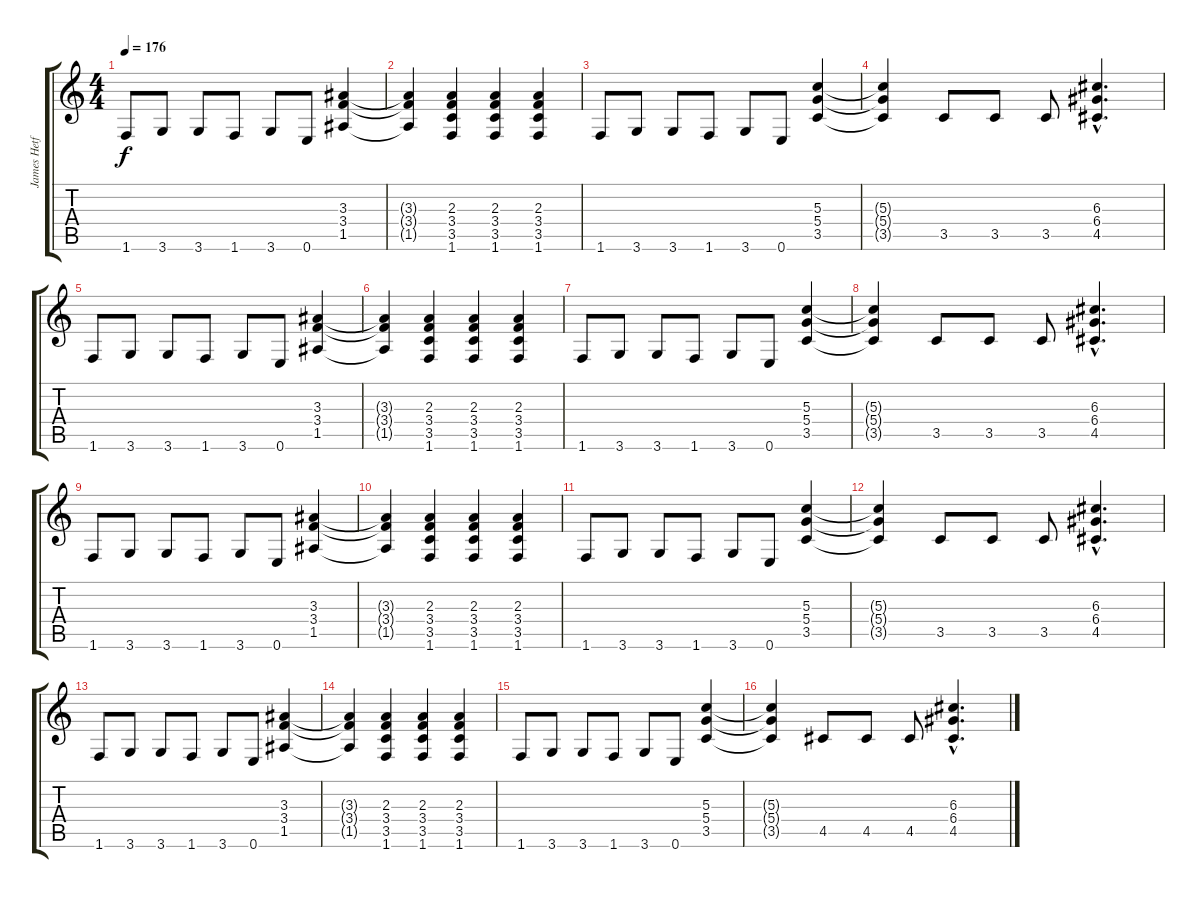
\track ("James Hetfield" "James Hetf") {instrument distortionguitar}
\staff {score tabs}
\tuning (E4 B3 G3 D3 A2 E2) {hide}
\ts (4 4)
\tempo 176
\clef g2
\ks c
1.6.8{dy f} 3.6.8 3.6.8 1.6.8 3.6.8 0.6.8 (3.3 3.4 1.5).4 |
(3.3{t} 3.4{t} 1.5{t}).4 (2.3 3.4 3.5 1.6).4 (2.3 3.4 3.5 1.6).4 (2.3 3.4 3.5 1.6).4 |
1.6.8 3.6.8 3.6.8 1.6.8 3.6.8 0.6.8 (5.3 5.4 3.5).4 |
(5.3{t} 5.4{t} 3.5{t}).4 3.5.8 3.5.8 3.5.8 (6.3{hac} 6.4{hac} 4.5{hac}).4{d} |
1.6.8 3.6.8 3.6.8 1.6.8 3.6.8 0.6.8 (3.3 3.4 1.5).4 |
(3.3{t} 3.4{t} 1.5{t}).4 (2.3 3.4 3.5 1.6).4 (2.3 3.4 3.5 1.6).4 (2.3 3.4 3.5 1.6).4 |
1.6.8 3.6.8 3.6.8 1.6.8 3.6.8 0.6.8 (5.3 5.4 3.5).4 |
(5.3{t} 5.4{t} 3.5{t}).4 3.5.8 3.5.8 3.5.8 (6.3{hac} 6.4{hac} 4.5{hac}).4{d} |
1.6.8 3.6.8 3.6.8 1.6.8 3.6.8 0.6.8 (3.3 3.4 1.5).4 |
(3.3{t} 3.4{t} 1.5{t}).4 (2.3 3.4 3.5 1.6).4 (2.3 3.4 3.5 1.6).4 (2.3 3.4 3.5 1.6).4 |
1.6.8 3.6.8 3.6.8 1.6.8 3.6.8 0.6.8 (5.3 5.4 3.5).4 |
(5.3{t} 5.4{t} 3.5{t}).4 3.5.8 3.5.8 3.5.8 (6.3{hac} 6.4{hac} 4.5{hac}).4{d} |
1.6.8 3.6.8 3.6.8 1.6.8 3.6.8 0.6.8 (3.3 3.4 1.5).4 |
(3.3{t} 3.4{t} 1.5{t}).4 (2.3 3.4 3.5 1.6).4 (2.3 3.4 3.5 1.6).4 (2.3 3.4 3.5 1.6).4 |
1.6.8 3.6.8 3.6.8 1.6.8 3.6.8 0.6.8 (5.3 5.4 3.5).4 |
(5.3{t} 5.4{t} 3.5{t}).4 4.5.8 4.5.8 4.5.8 (6.3{hac} 6.4{hac} 4.5{hac}).4{d}
